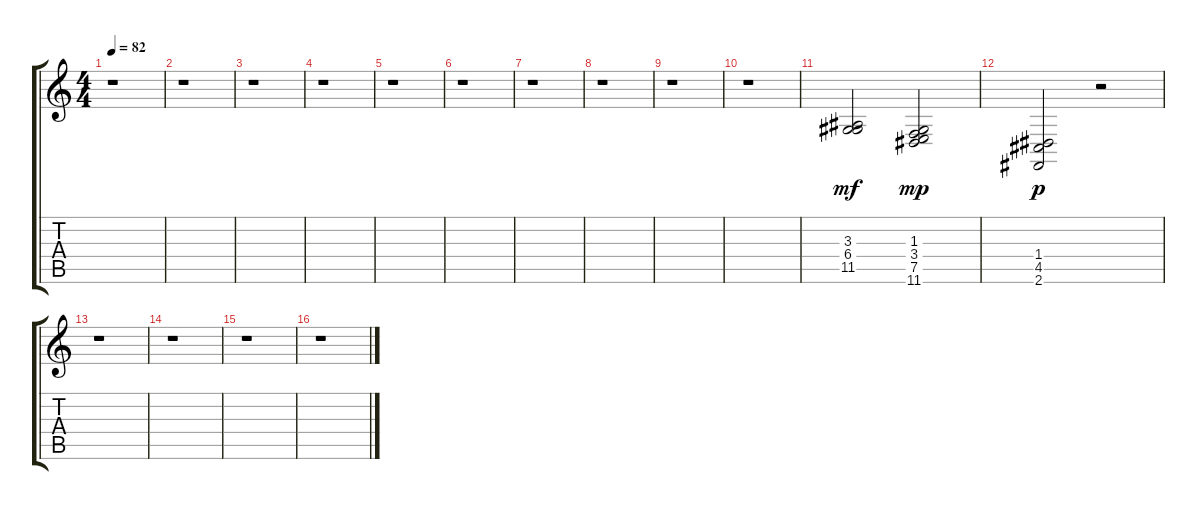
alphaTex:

\track "" {instrument orchestralharp}
\staff {score tabs}
\tuning (E4 B3 G3 D3 A2 E2) {hide}
\ts (4 4)
\tempo 82
\clef g2
\ks c
r.1{dy f} |
r.1 |
r.1 |
r.1 |
r.1 |
r.1 |
r.1 |
r.1 |
r.1 |
r.1 |
(3.3 6.4 11.5).2{dy mf volume 14} (1.3 3.4 7.5 11.6).2{dy mp} |
(1.4 4.5 2.6).2{dy p} r.2 |
r.1 |
r.1 |
r.1 |
r.1
